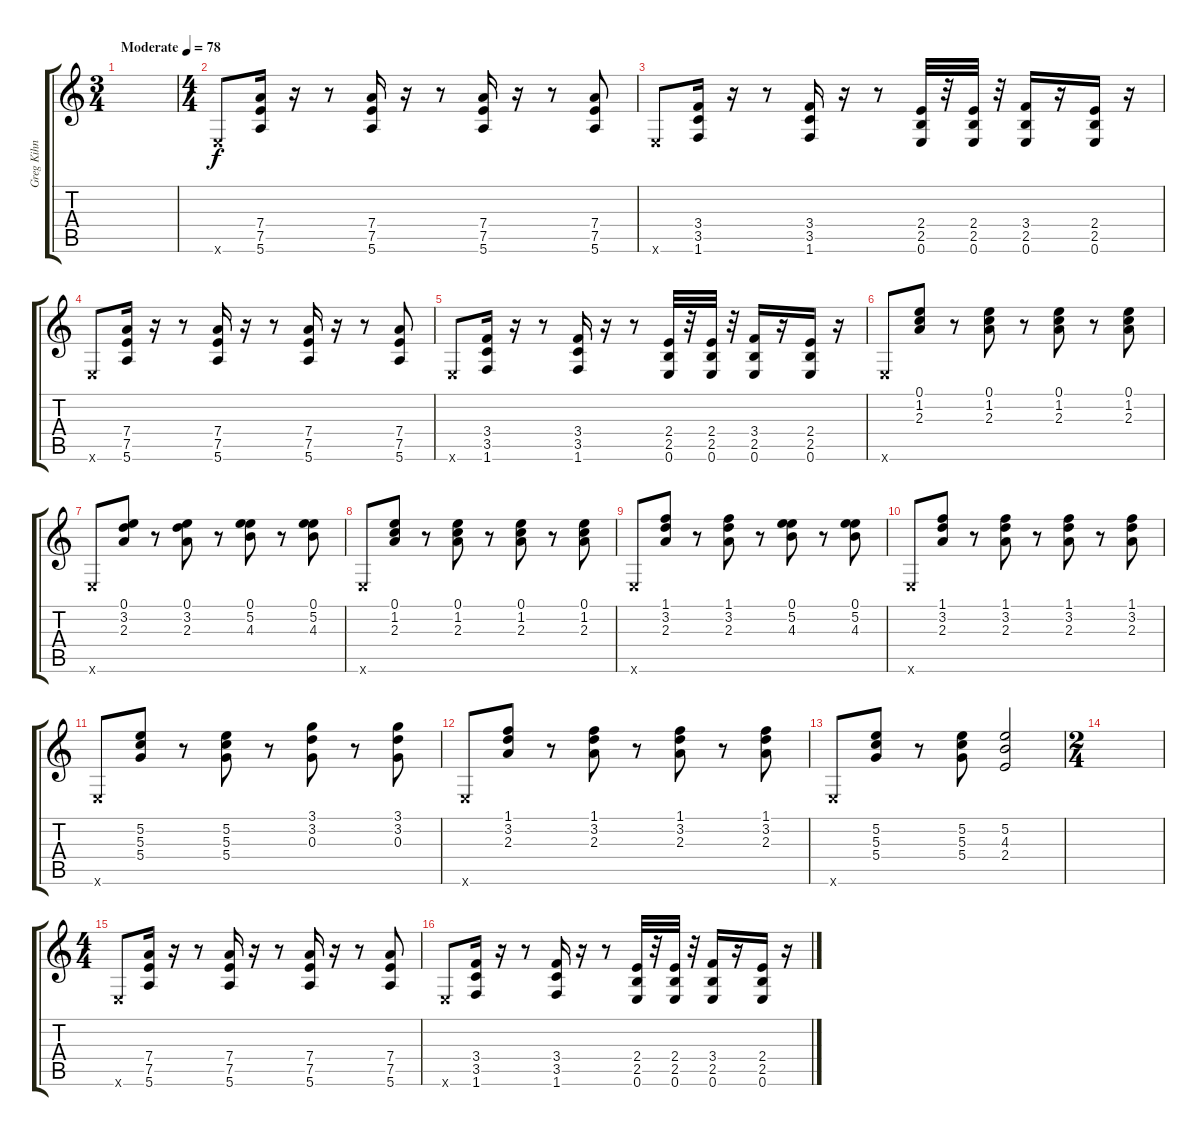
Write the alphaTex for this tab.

\track ("Greg Kihn" "Greg Kihn") {instrument electricguitarclean}
\staff {score tabs}
\tuning (E4 B3 G3 D3 A2 E2) {hide}
\ts (3 4)
\tempo (78 "Moderate")
\clef g2
\ks c
|
\ts (4 4)
0.6{x}.8 (7.4 7.5 5.6).16 r.16 r.8 (7.4 7.5 5.6).16 r.16 r.8 (7.4 7.5 5.6).16 r.16 r.8 (7.4 7.5 5.6).8 |
0.6{x}.8 (3.4 3.5 1.6).16 r.16 r.8 (3.4 3.5 1.6).16 r.16 r.8 (2.4 2.5 0.6).32 r.32 (2.4 2.5 0.6).32 r.32 (3.4 2.5 0.6).16 r.16 (2.4 2.5 0.6).16 r.16 |
0.6{x}.8 (7.4 7.5 5.6).16 r.16 r.8 (7.4 7.5 5.6).16 r.16 r.8 (7.4 7.5 5.6).16 r.16 r.8 (7.4 7.5 5.6).8 |
0.6{x}.8 (3.4 3.5 1.6).16 r.16 r.8 (3.4 3.5 1.6).16 r.16 r.8 (2.4 2.5 0.6).32 r.32 (2.4 2.5 0.6).32 r.32 (3.4 2.5 0.6).16 r.16 (2.4 2.5 0.6).16 r.16 |
0.6{x}.8 (0.1 1.2 2.3).8 r.8 (0.1 1.2 2.3).8 r.8 (0.1 1.2 2.3).8 r.8 (0.1 1.2 2.3).8 |
0.6{x}.8 (0.1 3.2 2.3).8 r.8 (0.1 3.2 2.3).8 r.8 (0.1 5.2 4.3).8 r.8 (0.1 5.2 4.3).8 |
0.6{x}.8 (0.1 1.2 2.3).8 r.8 (0.1 1.2 2.3).8 r.8 (0.1 1.2 2.3).8 r.8 (0.1 1.2 2.3).8 |
0.6{x}.8 (1.1 3.2 2.3).8 r.8 (1.1 3.2 2.3).8 r.8 (0.1 5.2 4.3).8 r.8 (0.1 5.2 4.3).8 |
0.6{x}.8 (1.1 3.2 2.3).8 r.8 (1.1 3.2 2.3).8 r.8 (1.1 3.2 2.3).8 r.8 (1.1 3.2 2.3).8 |
0.6{x}.8 (5.2 5.3 5.4).8 r.8 (5.2 5.3 5.4).8 r.8 (3.1 3.2 0.3).8 r.8 (3.1 3.2 0.3).8 |
0.6{x}.8 (1.1 3.2 2.3).8 r.8 (1.1 3.2 2.3).8 r.8 (1.1 3.2 2.3).8 r.8 (1.1 3.2 2.3).8 |
0.6{x}.8 (5.2 5.3 5.4).8 r.8 (5.2 5.3 5.4).8 (5.2 4.3 2.4).2 |
\ts (2 4)
|
\ts (4 4)
0.6{x}.8 (7.4 7.5 5.6).16 r.16 r.8 (7.4 7.5 5.6).16 r.16 r.8 (7.4 7.5 5.6).16 r.16 r.8 (7.4 7.5 5.6).8 |
0.6{x}.8 (3.4 3.5 1.6).16 r.16 r.8 (3.4 3.5 1.6).16 r.16 r.8 (2.4 2.5 0.6).32 r.32 (2.4 2.5 0.6).32 r.32 (3.4 2.5 0.6).16 r.16 (2.4 2.5 0.6).16 r.16
